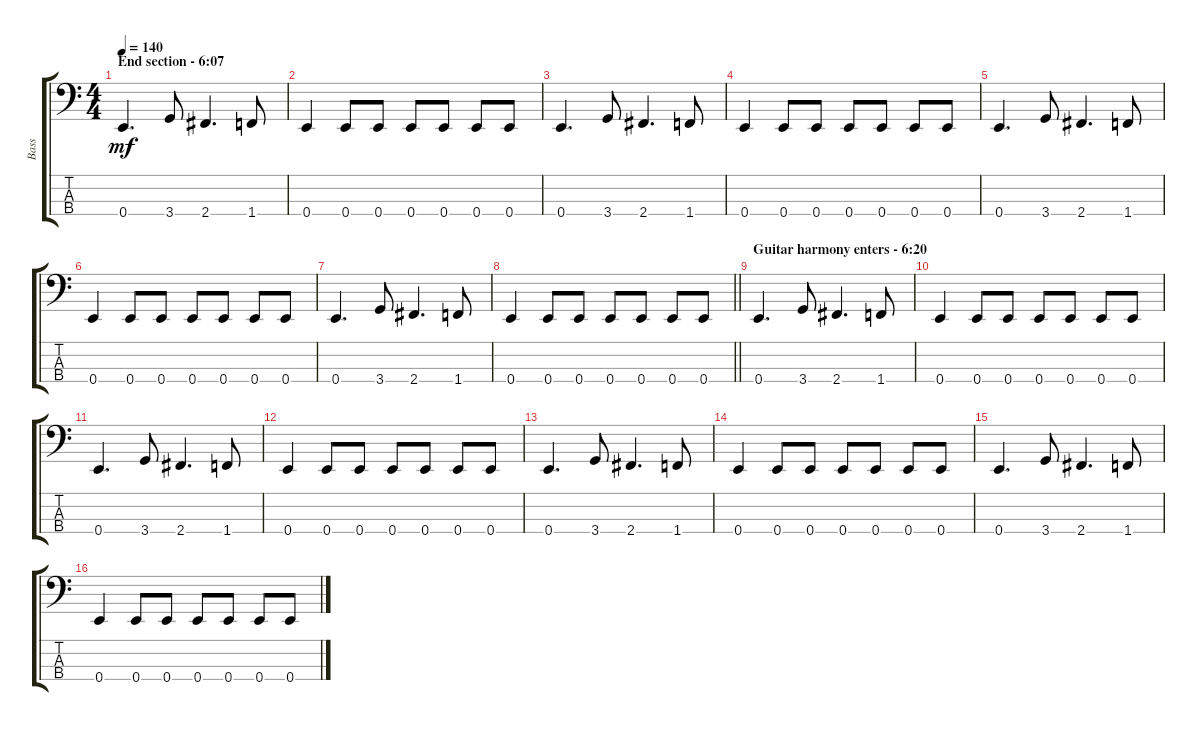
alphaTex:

\track ("Bass" "Bass") {instrument electricbassfinger}
\staff {score tabs}
\tuning (G2 D2 A1 E1) {hide}
\ts (4 4)
\section ("" "End section - 6:07")
\tempo 140
\clef f4
\ks c
0.4.4{d dy mf} 3.4.8 2.4.4{d} 1.4.8 |
0.4.4 0.4.8 0.4.8 0.4.8 0.4.8 0.4.8 0.4.8 |
0.4.4{d} 3.4.8 2.4.4{d} 1.4.8 |
0.4.4 0.4.8 0.4.8 0.4.8 0.4.8 0.4.8 0.4.8 |
0.4.4{d} 3.4.8 2.4.4{d} 1.4.8 |
0.4.4 0.4.8 0.4.8 0.4.8 0.4.8 0.4.8 0.4.8 |
0.4.4{d} 3.4.8 2.4.4{d} 1.4.8 |
\barLineRight lightlight
0.4.4 0.4.8 0.4.8 0.4.8 0.4.8 0.4.8 0.4.8 |
\section ("" "Guitar harmony enters - 6:20")
0.4.4{d} 3.4.8 2.4.4{d} 1.4.8 |
0.4.4 0.4.8 0.4.8 0.4.8 0.4.8 0.4.8 0.4.8 |
0.4.4{d} 3.4.8 2.4.4{d} 1.4.8 |
0.4.4 0.4.8 0.4.8 0.4.8 0.4.8 0.4.8 0.4.8 |
0.4.4{d} 3.4.8 2.4.4{d} 1.4.8 |
0.4.4 0.4.8 0.4.8 0.4.8 0.4.8 0.4.8 0.4.8 |
0.4.4{d} 3.4.8 2.4.4{d} 1.4.8 |
0.4.4 0.4.8 0.4.8 0.4.8 0.4.8 0.4.8 0.4.8
